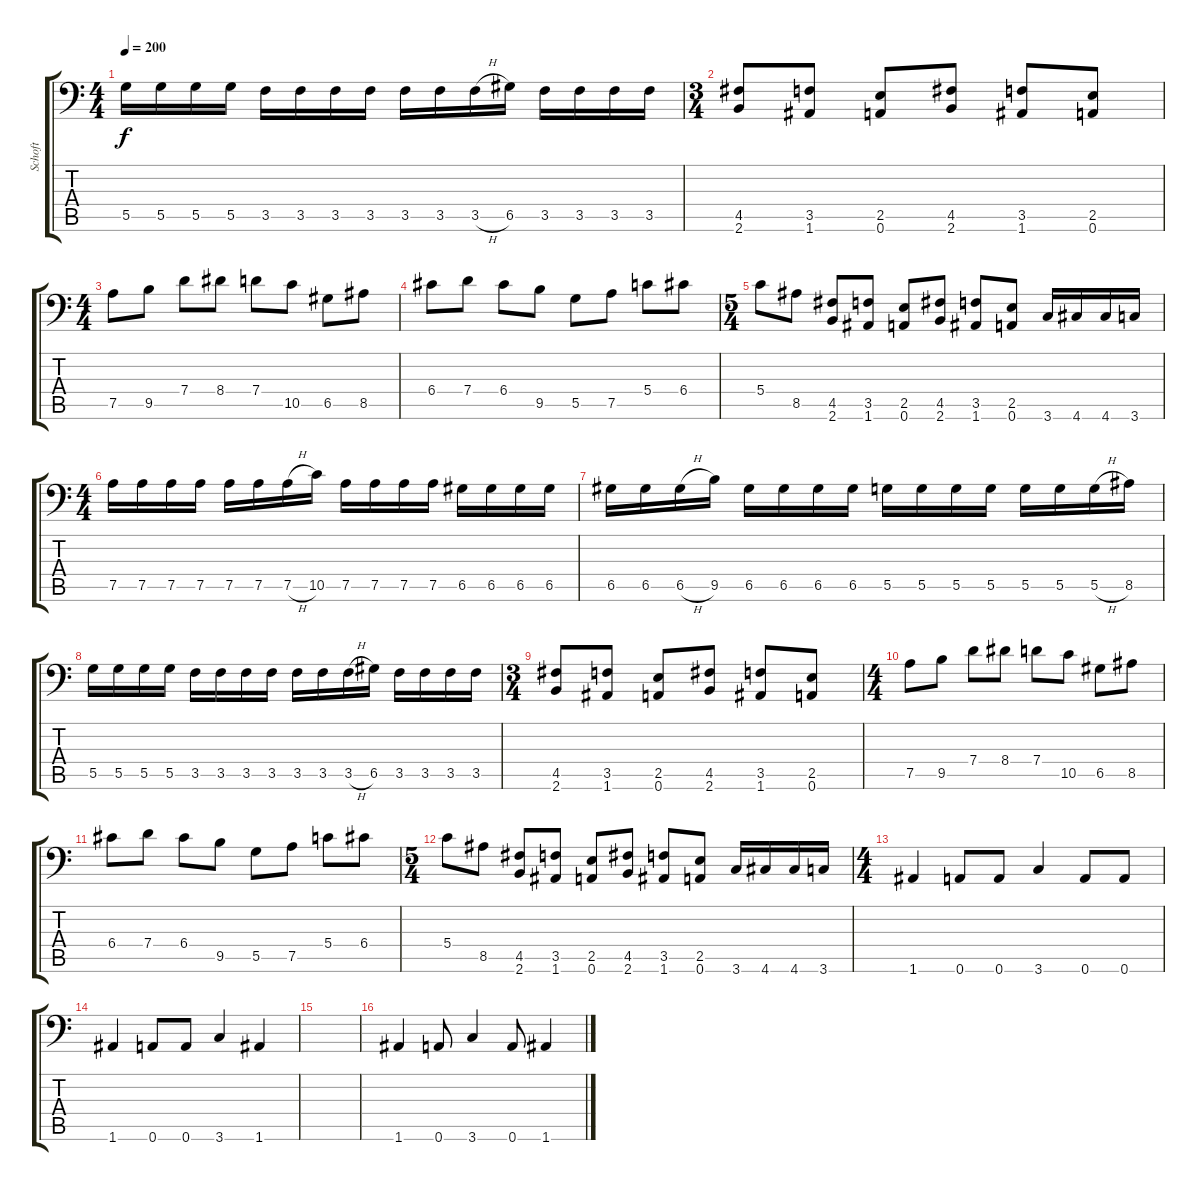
\track ("Schoft" "Schoft") {instrument distortionguitar}
\staff {score tabs}
\tuning (A3 E3 C3 G2 D2 A1) {hide}
\ts (4 4)
\tempo 200
\clef f4
\ks c
5.5.16{dy f} 5.5.16 5.5.16 5.5.16 3.5.16 3.5.16 3.5.16 3.5.16 3.5.16 3.5.16 3.5{h}.16 6.5.16 3.5.16 3.5.16 3.5.16 3.5.16 |
\ts (3 4)
(4.5 2.6).8 (3.5 1.6).8 (2.5 0.6).8 (4.5 2.6).8 (3.5 1.6).8 (2.5 0.6).8 |
\ts (4 4)
7.5.8 9.5.8 7.4.8 8.4.8 7.4.8 10.5.8 6.5.8 8.5.8 |
6.4.8 7.4.8 6.4.8 9.5.8 5.5.8 7.5.8 5.4.8 6.4.8 |
\ts (5 4)
5.4.8 8.5.8 (4.5 2.6).8 (3.5 1.6).8 (2.5 0.6).8 (4.5 2.6).8 (3.5 1.6).8 (2.5 0.6).8 3.6.16 4.6.16 4.6.16 3.6.16 |
\ts (4 4)
7.5.16 7.5.16 7.5.16 7.5.16 7.5.16 7.5.16 7.5{h}.16 10.5.16 7.5.16 7.5.16 7.5.16 7.5.16 6.5.16 6.5.16 6.5.16 6.5.16 |
6.5.16 6.5.16 6.5{h}.16 9.5.16 6.5.16 6.5.16 6.5.16 6.5.16 5.5.16 5.5.16 5.5.16 5.5.16 5.5.16 5.5.16 5.5{h}.16 8.5.16 |
5.5.16 5.5.16 5.5.16 5.5.16 3.5.16 3.5.16 3.5.16 3.5.16 3.5.16 3.5.16 3.5{h}.16 6.5.16 3.5.16 3.5.16 3.5.16 3.5.16 |
\ts (3 4)
(4.5 2.6).8 (3.5 1.6).8 (2.5 0.6).8 (4.5 2.6).8 (3.5 1.6).8 (2.5 0.6).8 |
\ts (4 4)
7.5.8 9.5.8 7.4.8 8.4.8 7.4.8 10.5.8 6.5.8 8.5.8 |
6.4.8 7.4.8 6.4.8 9.5.8 5.5.8 7.5.8 5.4.8 6.4.8 |
\ts (5 4)
5.4.8 8.5.8 (4.5 2.6).8 (3.5 1.6).8 (2.5 0.6).8 (4.5 2.6).8 (3.5 1.6).8 (2.5 0.6).8 3.6.16 4.6.16 4.6.16 3.6.16 |
\ts (4 4)
1.6.4 0.6.8 0.6.8 3.6.4 0.6.8 0.6.8 |
1.6.4 0.6.8 0.6.8 3.6.4 1.6.4 |
|
1.6.4 0.6.8 3.6.4 0.6.8 1.6.4
